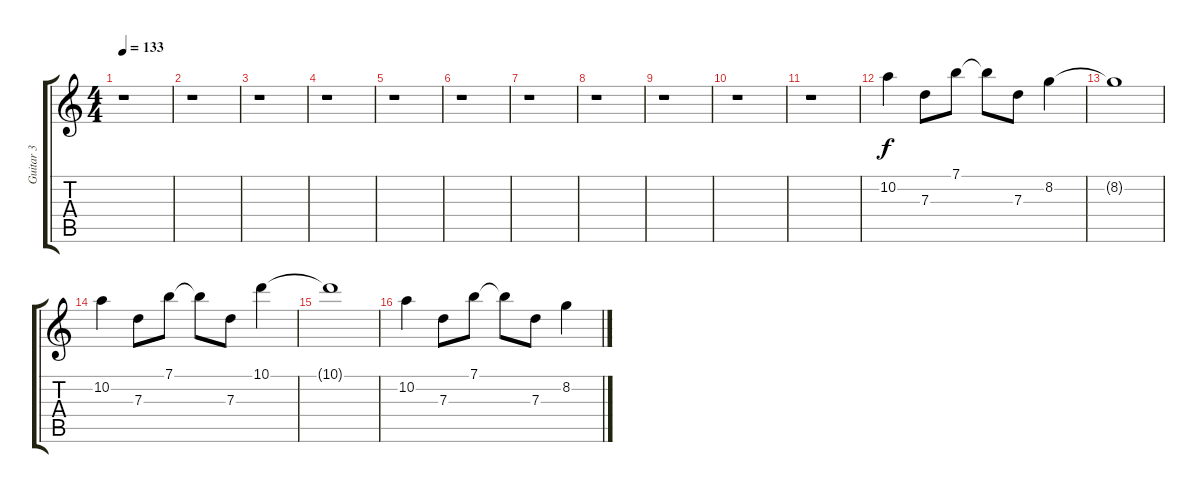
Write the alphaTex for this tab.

\track ("Guitar 3" "Guitar 3") {instrument electricguitarclean}
\staff {score tabs}
\tuning (E4 B3 G3 D3 A2 E2) {hide}
\ts (4 4)
\tempo 133
\clef g2
\ks c
r.1{dy f} |
r.1 |
r.1 |
r.1 |
r.1 |
r.1 |
r.1 |
r.1 |
r.1 |
r.1 |
r.1 |
10.2.4 7.3.8 7.1.8 7.1{t}.8 7.3.8 8.2.4 |
8.2{t}.1 |
10.2.4 7.3.8 7.1.8 7.1{t}.8 7.3.8 10.1.4 |
10.1{t}.1 |
10.2.4 7.3.8 7.1.8 7.1{t}.8 7.3.8 8.2.4
